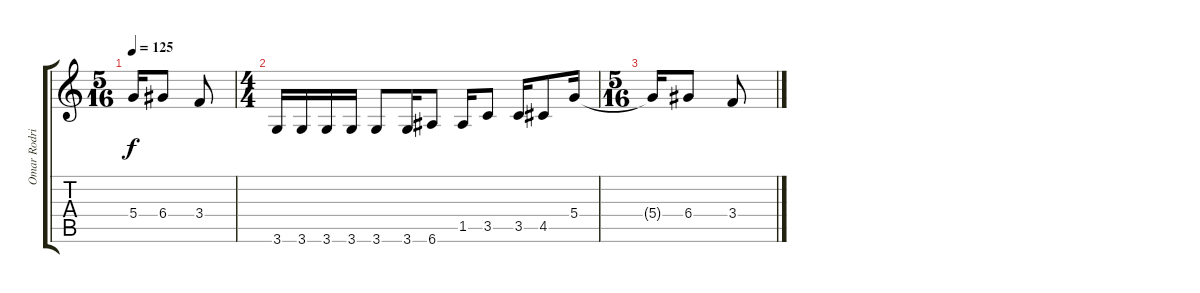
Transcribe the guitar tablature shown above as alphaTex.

\track ("Omar Rodriguez" "Omar Rodri") {instrument distortionguitar}
\staff {score tabs}
\tuning (E4 B3 G3 D3 A2 E2) {hide}
\ts (5 16)
\tempo 125
\clef g2
\ks c
5.4{t}.16{dy f} 6.4.8 3.4.8 |
\ts (4 4)
3.6.16 3.6.16 3.6.16 3.6.16 3.6.8 3.6.16 6.6.8 1.5.16 3.5.8 3.5.16 4.5.8 5.4.16 |
\ts (5 16)
5.4{t}.16 6.4.8 3.4.8
